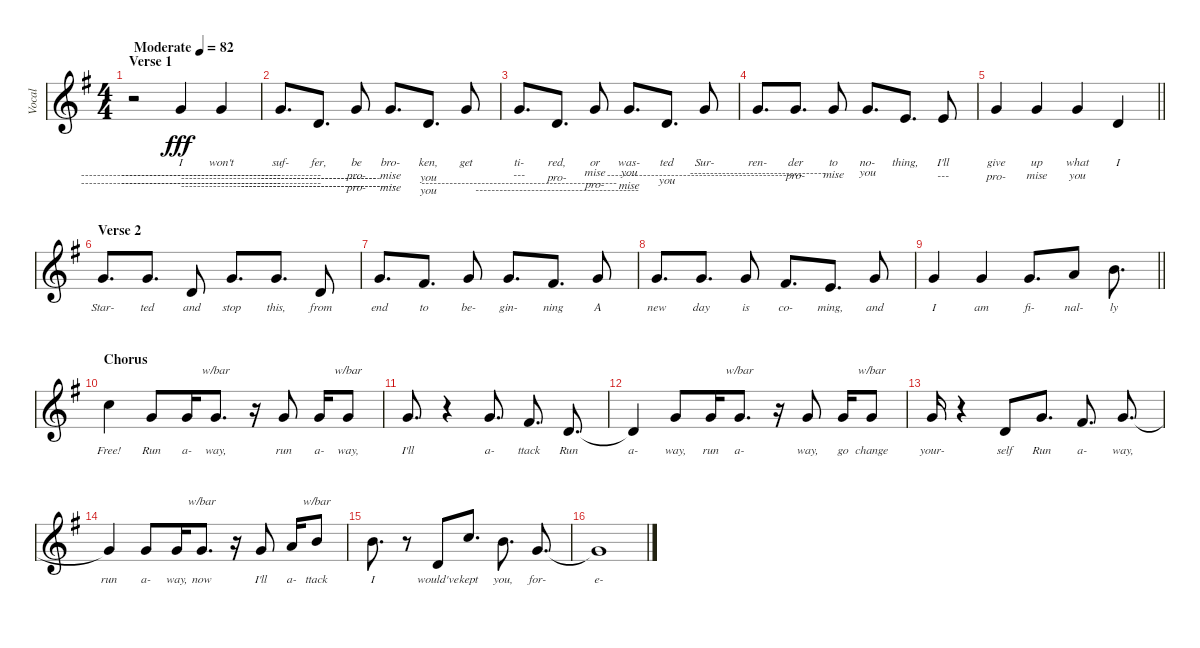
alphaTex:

\track ("Vocal" "Vocal") {instrument fretlessbass}
\staff {score}
\tuning (E4 B3 G3 D3 A2 D2) {hide}
\ts (4 4)
\section ("" "Verse 1")
\tempo (82 "Moderate")
\clef g2
\ks g
r.2{dy fff instrument fretlessbass} 0.3.4{lyrics (0 "I") lyrics (1 "--------------------------------------------------") lyrics (2 "--------------------------------------------------") lyrics (3 "") lyrics (4 "")} 0.3.4{lyrics (0 "won't") lyrics (1 "--------------------------------------------------") lyrics (2 "--------------------------------------------------") lyrics (3 "") lyrics (4 "")} |
0.3.8{d lyrics (0 "suf-") lyrics (1 "--------------------------------------------------") lyrics (2 "--------------------------------------------------") lyrics (3 "") lyrics (4 "")} 0.4.8{d lyrics (0 "fer,") lyrics (1 "-----------------------------") lyrics (2 "---------------------------------------") lyrics (3 "") lyrics (4 "")} 0.3.8{lyrics (0 "be") lyrics (1 "pro-") lyrics (2 "pro-") lyrics (3 "") lyrics (4 "")} 0.3.8{d lyrics (0 "bro-") lyrics (1 "mise") lyrics (2 "mise") lyrics (3 "") lyrics (4 "")} 0.4.8{d lyrics (0 "ken,") lyrics (1 "you") lyrics (2 "you") lyrics (3 "") lyrics (4 "")} 0.3.8{lyrics (0 "get") lyrics (1 "") lyrics (2 "") lyrics (3 "") lyrics (4 "")} |
0.3.8{d lyrics (0 "ti-") lyrics (1 "---") lyrics (2 "-------------------------------------------------") lyrics (3 "") lyrics (4 "")} 0.4.8{d lyrics (0 "red,") lyrics (1 "pro-") lyrics (2 "-----------------------------------------") lyrics (3 "") lyrics (4 "")} 0.3.8{lyrics (0 "or") lyrics (1 "mise") lyrics (2 "pro-") lyrics (3 "") lyrics (4 "")} 0.3.8{d lyrics (0 "was-") lyrics (1 "you") lyrics (2 "mise") lyrics (3 "") lyrics (4 "")} 0.4.8{d lyrics (0 "ted") lyrics (1 "") lyrics (2 "you") lyrics (3 "") lyrics (4 "")} 0.3.8{lyrics (0 "Sur-") lyrics (1 "-------------------------------------------------") lyrics (2 "") lyrics (3 "") lyrics (4 "")} |
0.3.8{d lyrics (0 "ren-") lyrics (1 "----------------------------------") lyrics (2 "") lyrics (3 "") lyrics (4 "")} 0.3.8{d lyrics (0 "der") lyrics (1 "pro-") lyrics (2 "") lyrics (3 "") lyrics (4 "")} 0.3.8{lyrics (0 "to") lyrics (1 "mise") lyrics (2 "") lyrics (3 "") lyrics (4 "")} 0.3.8{d lyrics (0 "no-") lyrics (1 "you") lyrics (2 "") lyrics (3 "") lyrics (4 "")} 2.4.8{d lyrics (0 "thing,") lyrics (1 "") lyrics (2 "") lyrics (3 "") lyrics (4 "")} 2.4.8{lyrics (0 "I'll") lyrics (1 "---") lyrics (2 "") lyrics (3 "") lyrics (4 "")} |
\barLineRight lightlight
0.3.4{lyrics (0 "give") lyrics (1 "pro-") lyrics (2 "") lyrics (3 "") lyrics (4 "")} 0.3.4{lyrics (0 "up") lyrics (1 "mise") lyrics (2 "") lyrics (3 "") lyrics (4 "")} 0.3.4{lyrics (0 "what") lyrics (1 "you") lyrics (2 "") lyrics (3 "") lyrics (4 "")} 0.4.4{lyrics (0 "I") lyrics (1 "") lyrics (2 "") lyrics (3 "") lyrics (4 "")} |
\section ("" "Verse 2")
0.3.8{d lyrics (0 "Star-") lyrics (1 "") lyrics (2 "") lyrics (3 "") lyrics (4 "")} 0.3.8{d lyrics (0 "ted") lyrics (1 "") lyrics (2 "") lyrics (3 "") lyrics (4 "")} 0.4.8{lyrics (0 "and") lyrics (1 "") lyrics (2 "") lyrics (3 "") lyrics (4 "")} 0.3.8{d lyrics (0 "stop") lyrics (1 "") lyrics (2 "") lyrics (3 "") lyrics (4 "")} 0.3.8{d lyrics (0 "this,") lyrics (1 "") lyrics (2 "") lyrics (3 "") lyrics (4 "")} 0.4.8{lyrics (0 "from") lyrics (1 "") lyrics (2 "") lyrics (3 "") lyrics (4 "")} |
0.3.8{d lyrics (0 "end") lyrics (1 "") lyrics (2 "") lyrics (3 "") lyrics (4 "")} 4.4.8{d lyrics (0 "to") lyrics (1 "") lyrics (2 "") lyrics (3 "") lyrics (4 "")} 0.3.8{lyrics (0 "be-") lyrics (1 "") lyrics (2 "") lyrics (3 "") lyrics (4 "")} 0.3.8{d lyrics (0 "gin-") lyrics (1 "") lyrics (2 "") lyrics (3 "") lyrics (4 "")} 4.4.8{d lyrics (0 "ning") lyrics (1 "") lyrics (2 "") lyrics (3 "") lyrics (4 "")} 0.3.8{lyrics (0 "A") lyrics (1 "") lyrics (2 "") lyrics (3 "") lyrics (4 "")} |
0.3.8{d lyrics (0 "new") lyrics (1 "") lyrics (2 "") lyrics (3 "") lyrics (4 "")} 0.3.8{d lyrics (0 "day") lyrics (1 "") lyrics (2 "") lyrics (3 "") lyrics (4 "")} 0.3.8{lyrics (0 "is") lyrics (1 "") lyrics (2 "") lyrics (3 "") lyrics (4 "")} 4.4.8{d lyrics (0 "co-") lyrics (1 "") lyrics (2 "") lyrics (3 "") lyrics (4 "")} 2.4.8{d lyrics (0 "ming,") lyrics (1 "") lyrics (2 "") lyrics (3 "") lyrics (4 "")} 0.3.8{lyrics (0 "and") lyrics (1 "") lyrics (2 "") lyrics (3 "") lyrics (4 "")} |
\barLineRight lightlight
0.3.4{lyrics (0 "I") lyrics (1 "") lyrics (2 "") lyrics (3 "") lyrics (4 "")} 0.3.4{lyrics (0 "am") lyrics (1 "") lyrics (2 "") lyrics (3 "") lyrics (4 "")} 0.3.8{d lyrics (0 "fi-") lyrics (1 "") lyrics (2 "") lyrics (3 "") lyrics (4 "")} 2.3.8{lyrics (0 "nal-") lyrics (1 "") lyrics (2 "") lyrics (3 "") lyrics (4 "")} 4.3.8{d lyrics (0 "ly") lyrics (1 "") lyrics (2 "") lyrics (3 "") lyrics (4 "")} |
\section ("" "Chorus")
1.2.4{lyrics (0 "Free!") lyrics (1 "") lyrics (2 "") lyrics (3 "") lyrics (4 "")} 0.3.8{lyrics (0 "Run") lyrics (1 "") lyrics (2 "") lyrics (3 "") lyrics (4 "")} 0.3.16{lyrics (0 "a-") lyrics (1 "") lyrics (2 "") lyrics (3 "") lyrics (4 "")} 0.3.8{d tbe (custom default 0 0 8 0 15 0 20 0 60 -10) lyrics (0 "way,") lyrics (1 "") lyrics (2 "") lyrics (3 "") lyrics (4 "")} r.16 0.3.8{lyrics (0 "run") lyrics (1 "") lyrics (2 "") lyrics (3 "") lyrics (4 "")} 0.3.16{lyrics (0 "a-") lyrics (1 "") lyrics (2 "") lyrics (3 "") lyrics (4 "")} 0.3.8{tbe (custom default 0 0 25 0 60 -10) lyrics (0 "way,") lyrics (1 "") lyrics (2 "") lyrics (3 "") lyrics (4 "")} |
0.3{t}.8{d lyrics (0 "I'll") lyrics (1 "") lyrics (2 "") lyrics (3 "") lyrics (4 "")} r.4 0.3.8{d lyrics (0 "a-") lyrics (1 "") lyrics (2 "") lyrics (3 "") lyrics (4 "")} 4.4.8{d lyrics (0 "ttack") lyrics (1 "") lyrics (2 "") lyrics (3 "") lyrics (4 "")} 0.4.8{d lyrics (0 "Run") lyrics (1 "") lyrics (2 "") lyrics (3 "") lyrics (4 "")} |
0.4{t}.4{lyrics (0 "a-") lyrics (1 "") lyrics (2 "") lyrics (3 "") lyrics (4 "")} 0.3.8{lyrics (0 "way,") lyrics (1 "") lyrics (2 "") lyrics (3 "") lyrics (4 "")} 0.3.16{lyrics (0 "run") lyrics (1 "") lyrics (2 "") lyrics (3 "") lyrics (4 "")} 0.3.8{d tbe (custom default 0 0 23 0 25 0 60 -10) lyrics (0 "a-") lyrics (1 "") lyrics (2 "") lyrics (3 "") lyrics (4 "")} r.16 0.3.8{lyrics (0 "way,") lyrics (1 "") lyrics (2 "") lyrics (3 "") lyrics (4 "")} 0.3.16{lyrics (0 "go") lyrics (1 "") lyrics (2 "") lyrics (3 "") lyrics (4 "")} 0.3.8{tbe (custom default 0 0 24 0 60 -10) lyrics (0 "change") lyrics (1 "") lyrics (2 "") lyrics (3 "") lyrics (4 "")} |
0.3{t}.16{lyrics (0 "your-") lyrics (1 "") lyrics (2 "") lyrics (3 "") lyrics (4 "")} r.4 0.4.8{lyrics (0 "self") lyrics (1 "") lyrics (2 "") lyrics (3 "") lyrics (4 "")} 0.3.8{d lyrics (0 "Run") lyrics (1 "") lyrics (2 "") lyrics (3 "") lyrics (4 "")} 4.4.8{d lyrics (0 "a-") lyrics (1 "") lyrics (2 "") lyrics (3 "") lyrics (4 "")} 0.3.8{d lyrics (0 "way,") lyrics (1 "") lyrics (2 "") lyrics (3 "") lyrics (4 "")} |
0.3{t}.4{lyrics (0 "run") lyrics (1 "") lyrics (2 "") lyrics (3 "") lyrics (4 "")} 0.3.8{lyrics (0 "a-") lyrics (1 "") lyrics (2 "") lyrics (3 "") lyrics (4 "")} 0.3.16{lyrics (0 "way,") lyrics (1 "") lyrics (2 "") lyrics (3 "") lyrics (4 "")} 0.3.8{d tbe (custom default 0 0 8 0 15 0 20 0 60 -10) lyrics (0 "now") lyrics (1 "") lyrics (2 "") lyrics (3 "") lyrics (4 "")} r.16 0.3.8{lyrics (0 "I'll") lyrics (1 "") lyrics (2 "") lyrics (3 "") lyrics (4 "")} 2.3.16{lyrics (0 "a-") lyrics (1 "") lyrics (2 "") lyrics (3 "") lyrics (4 "")} 0.2.8{tbe (custom default 0 0 25 0 60 -10) lyrics (0 "ttack") lyrics (1 "") lyrics (2 "") lyrics (3 "") lyrics (4 "")} |
0.2{t}.8{d lyrics (0 "I") lyrics (1 "") lyrics (2 "") lyrics (3 "") lyrics (4 "")} r.8 0.4.8{lyrics (0 "would've") lyrics (1 "") lyrics (2 "") lyrics (3 "") lyrics (4 "")} 1.2.8{d lyrics (0 "kept") lyrics (1 "") lyrics (2 "") lyrics (3 "") lyrics (4 "")} 0.2.8{d lyrics (0 "you,") lyrics (1 "") lyrics (2 "") lyrics (3 "") lyrics (4 "")} 0.3.8{d lyrics (0 "for-") lyrics (1 "") lyrics (2 "") lyrics (3 "") lyrics (4 "")} |
0.3{t}.1{lyrics (0 "e-") lyrics (1 "") lyrics (2 "") lyrics (3 "") lyrics (4 "")}
